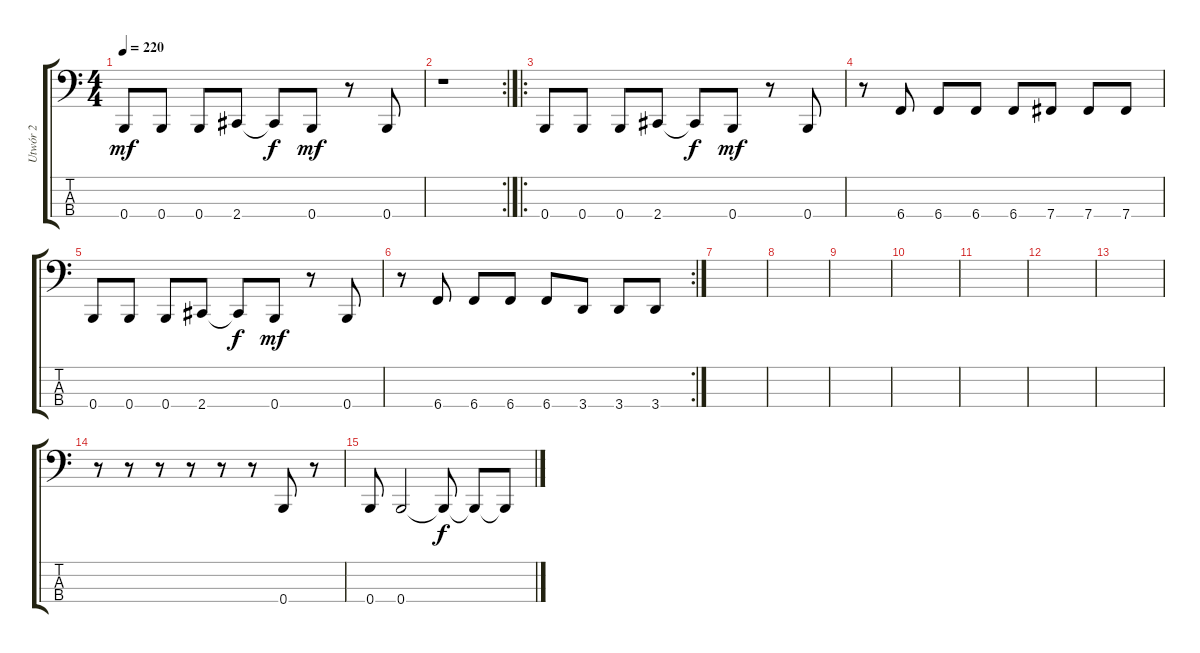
\track ("Utwór 2" "Utwór 2") {instrument electricbassfinger}
\staff {score tabs}
\tuning (E2 B1 Gb1 B0) {hide}
\ts (4 4)
\tempo 220
\clef f4
\ks c
0.4.8{dy mf} 0.4.8 0.4.8 2.4.8 2.4{t}.8{dy f} 0.4.8{dy mf} r.8 0.4.8 |
\rc 2
r.1 |
\ro
0.4.8 0.4.8 0.4.8 2.4.8 2.4{t}.8{dy f} 0.4.8{dy mf} r.8 0.4.8 |
r.8 6.4.8 6.4.8 6.4.8 6.4.8 7.4.8 7.4.8 7.4.8 |
0.4.8 0.4.8 0.4.8 2.4.8 2.4{t}.8{dy f} 0.4.8{dy mf} r.8 0.4.8 |
\rc 2
r.8 6.4.8 6.4.8 6.4.8 6.4.8 3.4.8 3.4.8 3.4.8 |
|
|
|
|
|
|
|
r.8 r.8 r.8 r.8 r.8 r.8 0.4.8 r.8 |
0.4.8 0.4.2 0.4{t}.8{dy f} 0.4{t}.8 0.4{t}.8
